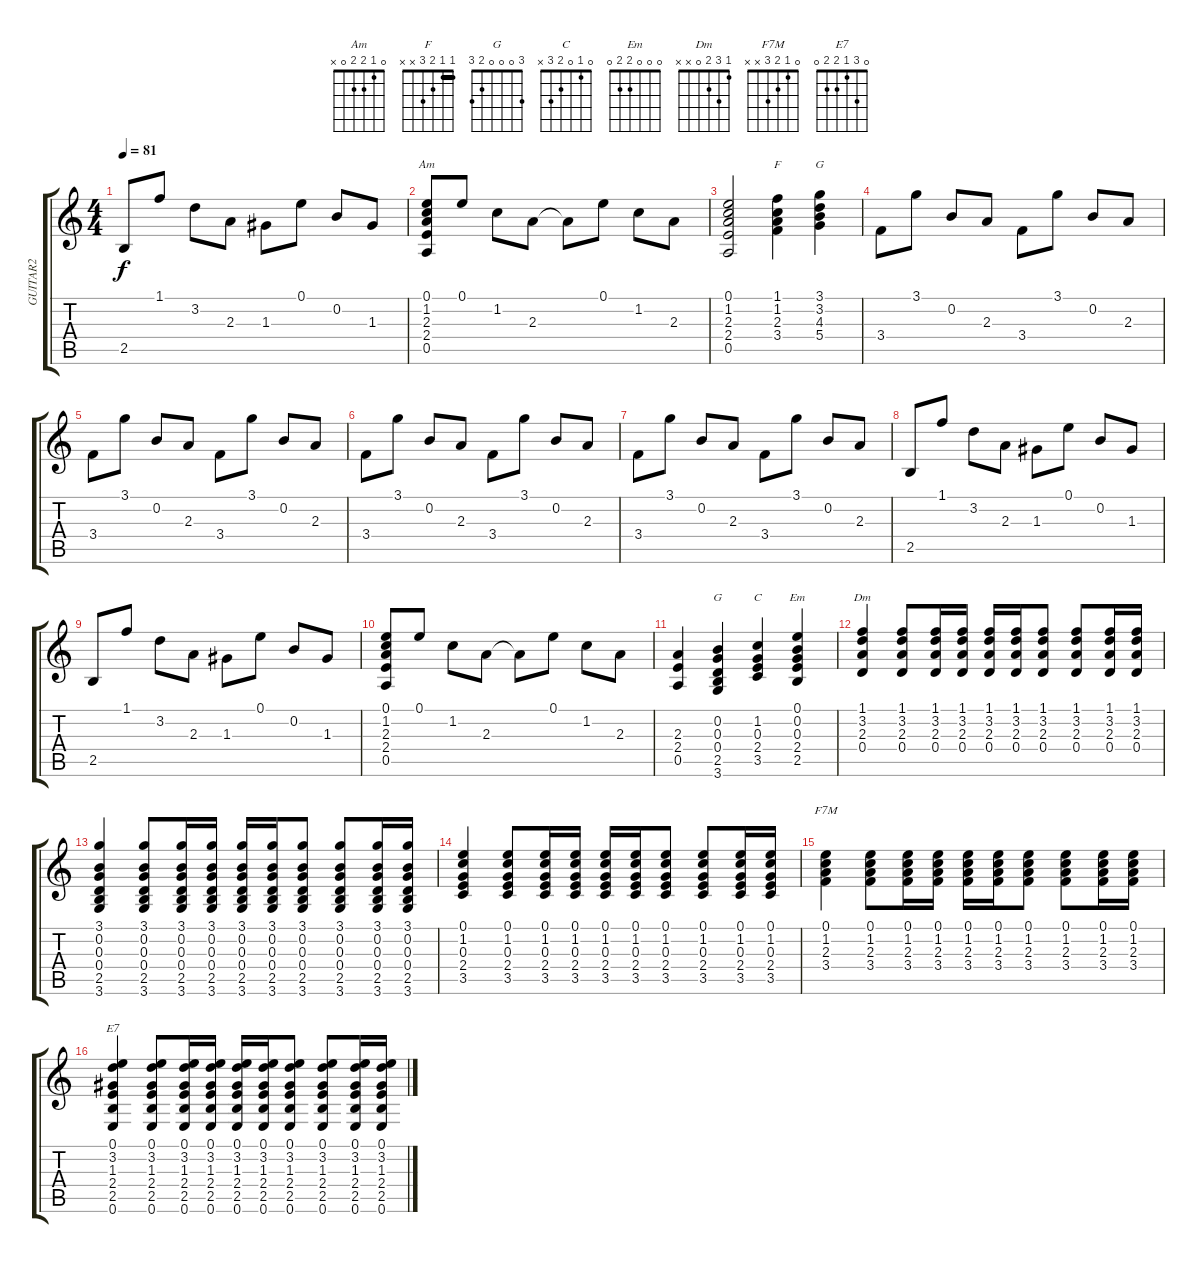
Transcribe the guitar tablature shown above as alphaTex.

\track ("GUITAR2" "GUITAR2") {instrument acousticguitarsteel}
\staff {score tabs}
\tuning (E4 B3 G3 D3 A2 E2) {hide}
\chord ("Am" 0 1 2 2 0 x)
\chord ("F" 1 1 2 3 x x) {barre 1}
\chord ("G" 3 3 4 5 x x)
\chord ("G" 3 0 0 0 2 3)
\chord ("C" 0 1 0 2 3 x)
\chord ("Em" 0 0 0 2 2 0)
\chord ("Dm" 1 3 2 0 x x)
\chord ("F7M" 0 1 2 3 x x)
\chord ("E7" 0 3 1 2 2 0)
\ts (4 4)
\tempo 81
\clef g2
\ks c
2.5.8{dy f} 1.1.8 3.2.8 2.3.8 1.3.8 0.1.8 0.2.8 1.3.8 |
(0.1 1.2 2.3 2.4 0.5).8{ch "Am"} 0.1.8 1.2.8 2.3.8 2.3{t}.8 0.1.8 1.2.8 2.3.8 |
(0.1 1.2 2.3 2.4 0.5).2 (1.1 1.2 2.3 3.4).4{ch "F"} (3.1 3.2 4.3 5.4).4{ch "G"} |
3.4.8 3.1.8 0.2.8 2.3.8 3.4.8 3.1.8 0.2.8 2.3.8 |
3.4.8 3.1.8 0.2.8 2.3.8 3.4.8 3.1.8 0.2.8 2.3.8 |
3.4.8 3.1.8 0.2.8 2.3.8 3.4.8 3.1.8 0.2.8 2.3.8 |
3.4.8 3.1.8 0.2.8 2.3.8 3.4.8 3.1.8 0.2.8 2.3.8 |
2.5.8 1.1.8 3.2.8 2.3.8 1.3.8 0.1.8 0.2.8 1.3.8 |
2.5.8 1.1.8 3.2.8 2.3.8 1.3.8 0.1.8 0.2.8 1.3.8 |
(0.1 1.2 2.3 2.4 0.5).8 0.1.8 1.2.8 2.3.8 2.3{t}.8 0.1.8 1.2.8 2.3.8 |
(2.3 2.4 0.5).4 (0.2 0.3 0.4 2.5 3.6).4{ch "G"} (1.2 0.3 2.4 3.5).4{ch "C"} (0.1 0.2 0.3 2.4 2.5).4{ch "Em"} |
(1.1 3.2 2.3 0.4).4{ch "Dm"} (1.1 3.2 2.3 0.4).8 (1.1 3.2 2.3 0.4).16 (1.1 3.2 2.3 0.4).16 (1.1 3.2 2.3 0.4).16 (1.1 3.2 2.3 0.4).16 (1.1 3.2 2.3 0.4).8 (1.1 3.2 2.3 0.4).8 (1.1 3.2 2.3 0.4).16 (1.1 3.2 2.3 0.4).16 |
(3.1 0.2 0.3 0.4 2.5 3.6).4 (3.1 0.2 0.3 0.4 2.5 3.6).8 (3.1 0.2 0.3 0.4 2.5 3.6).16 (3.1 0.2 0.3 0.4 2.5 3.6).16 (3.1 0.2 0.3 0.4 2.5 3.6).16 (3.1 0.2 0.3 0.4 2.5 3.6).16 (3.1 0.2 0.3 0.4 2.5 3.6).8 (3.1 0.2 0.3 0.4 2.5 3.6).8 (3.1 0.2 0.3 0.4 2.5 3.6).16 (3.1 0.2 0.3 0.4 2.5 3.6).16 |
(0.1 1.2 0.3 2.4 3.5).4 (0.1 1.2 0.3 2.4 3.5).8 (0.1 1.2 0.3 2.4 3.5).16 (0.1 1.2 0.3 2.4 3.5).16 (0.1 1.2 0.3 2.4 3.5).16 (0.1 1.2 0.3 2.4 3.5).16 (0.1 1.2 0.3 2.4 3.5).8 (0.1 1.2 0.3 2.4 3.5).8 (0.1 1.2 0.3 2.4 3.5).16 (0.1 1.2 0.3 2.4 3.5).16 |
(0.1 1.2 2.3 3.4).4{ch "F7M"} (0.1 1.2 2.3 3.4).8 (0.1 1.2 2.3 3.4).16 (0.1 1.2 2.3 3.4).16 (0.1 1.2 2.3 3.4).16 (0.1 1.2 2.3 3.4).16 (0.1 1.2 2.3 3.4).8 (0.1 1.2 2.3 3.4).8 (0.1 1.2 2.3 3.4).16 (0.1 1.2 2.3 3.4).16 |
(0.1 3.2 1.3 2.4 2.5 0.6).4{ch "E7"} (0.1 3.2 1.3 2.4 2.5 0.6).8 (0.1 3.2 1.3 2.4 2.5 0.6).16 (0.1 3.2 1.3 2.4 2.5 0.6).16 (0.1 3.2 1.3 2.4 2.5 0.6).16 (0.1 3.2 1.3 2.4 2.5 0.6).16 (0.1 3.2 1.3 2.4 2.5 0.6).8 (0.1 3.2 1.3 2.4 2.5 0.6).8 (0.1 3.2 1.3 2.4 2.5 0.6).16 (0.1 3.2 1.3 2.4 2.5 0.6).16
